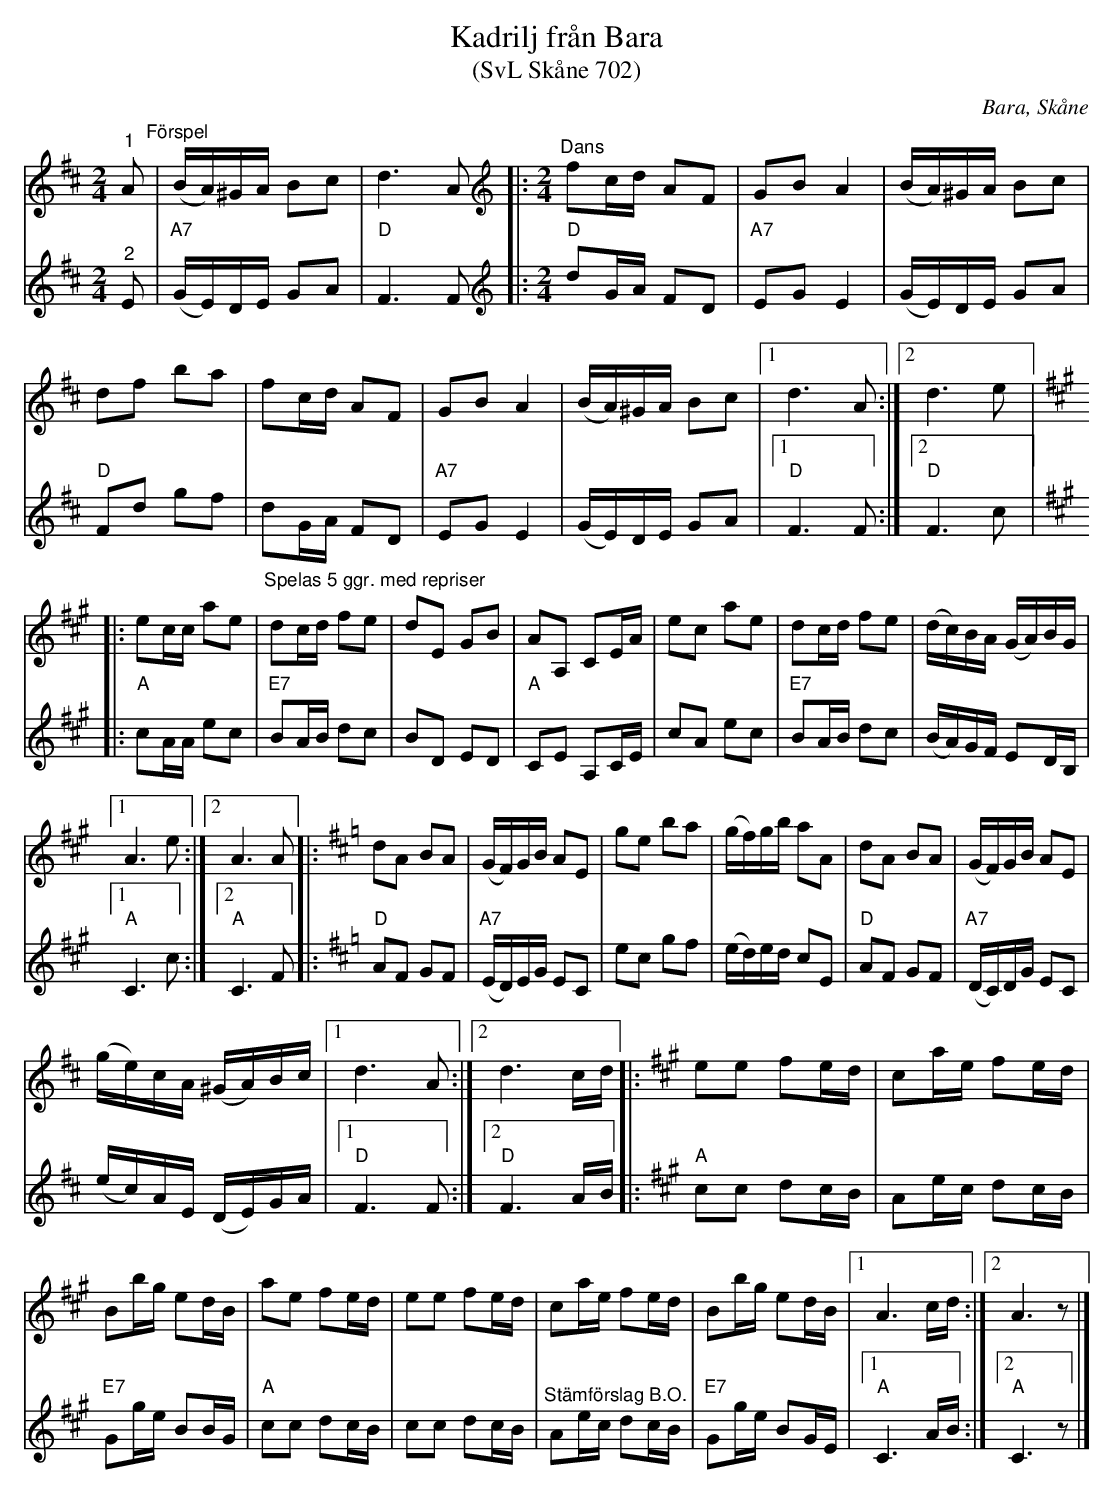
X:1
T:Kadrilj från Bara
T:(SvL Skåne 702)
O:Bara, Skåne
L:1/8
M:2/4
K:D
V:1
"^1"A"^Förspel" | (B/A/)^G/A/ Bc | d3 A |:[K:D][M:2/4][K:treble]"^Dans" fc/d/ AF | GB A2 | (B/A/)^G/A/ Bc |
 df ba | fc/d/ AF | GB A2 | (B/A/)^G/A/ Bc |1 d3 A :|2 d3 e |:
[K:A] ec/c/ ae | "^Spelas 5 ggr. med repriser"dc/d/ fe | dE GB | AA, CE/A/ | ec ae | dc/d/ fe | (d/c/)B/A/ (G/A/)B/G/ |1
A3 e :|2 A3 A |:[K:D] dA BA | (G/F/)G/B/ AE | ge ba | (g/f/)g/b/ aA | dA BA | (G/F/)G/B/ AE |
(g/e/)c/A/ (^G/A/)B/c/ |1 d3 A :|2 d3 c/d/ |: [K:A] ee fe/d/ | ca/e/ fe/d/ |
Bb/g/ ed/B/ | ae fe/d/ | ee fe/d/ | ca/e/ fe/d/ | Bb/g/ ed/B/ |1 A3 c/d/ :|2 A3 z |]
V:2
"^2" E | "A7"(G/E/)D/E/ GA | "D"F3 F |:[K:D][M:2/4][K:treble]"D" dG/A/ FD |"A7" EG E2 | (G/E/)D/E/ GA |
"D"Fd gf | dG/A/ FD | "A7"EG E2 | (G/E/)D/E/ GA |1 "D"F3 F :|2 "D"F3 c |:[K:A]"A" cA/A/ ec |"E7" BA/B/ dc |
BD ED |"A" CE A,C/E/ | cA ec |"E7" BA/B/ dc | (B/A/)G/F/ ED/B,/ |1"A" C3 c :|2"A" C3 F |:
[K:D]"D" AF GF |"A7" (E/D/)E/G/ EC | ec gf | (e/d/)e/d/ cE |"D" AF GF | "A7"(D/C/)D/G/ EC |
(e/c/)A/E/ (D/E/)G/A/ |1 "D"F3 F :|2 "D"F3 A/B/ |:[K:A] "A"cc dc/B/ | Ae/c/ dc/B/ |
"E7" Gg/e/ BB/G/ |"A" cc dc/B/ | cc dc/B/ | "^Stämförslag B.O." Ae/c/ dc/B/ |
"E7" Gg/e/ BG/E/ |1"A" C3 A/B/ :|2"A" C3 z |]
